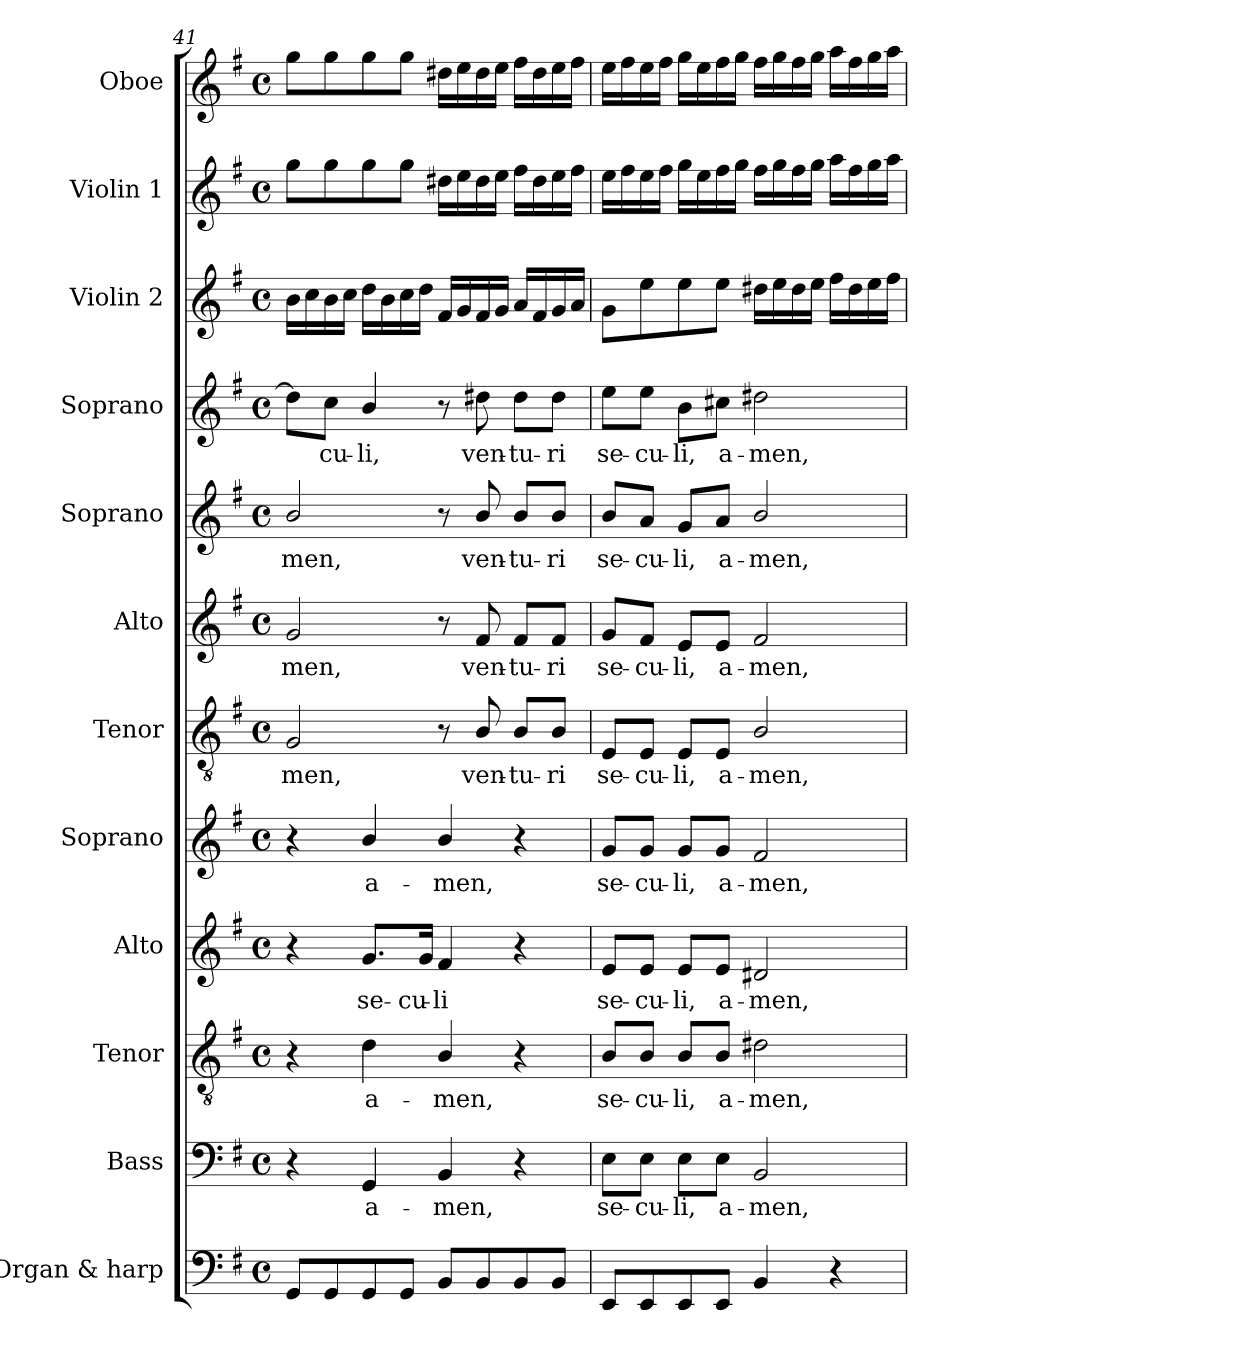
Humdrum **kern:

**kern	**kern	**text	**kern	**text	**kern	**text	**kern	**text	**kern	**text	**kern	**text	**kern	**text	**kern	**text	**kern	**kern	**kern
*part12	*part11	*part11	*part10	*part10	*part9	*part9	*part8	*part8	*part7	*part7	*part6	*part6	*part5	*part5	*part4	*part4	*part3	*part2	*part1
*staff12	*staff11	*staff11	*staff10	*staff10	*staff9	*staff9	*staff8	*staff8	*staff7	*staff7	*staff6	*staff6	*staff5	*staff5	*staff4	*staff4	*staff3	*staff2	*staff1
*I"Organ & harp	*I"Bass	*	*I"Tenor	*	*I"Alto	*	*I"Soprano	*	*I"Tenor	*	*I"Alto	*	*I"Soprano	*	*I"Soprano	*	*I"Violin 2	*I"Violin 1	*I"Oboe
*I'Org. & H.	*I'B.	*	*I'T.	*	*I'A.	*	*I'S.	*	*I'T.	*	*I'A.	*	*I'S.	*	*I'S.	*	*I'Vln. 2	*I'Vln. 1	*I'Ob.
!!LO:PB:g=z
*clefF4	*clefF4	*	*clefGv2	*	*clefG2	*	*clefG2	*	*clefGv2	*	*clefG2	*	*clefG2	*	*clefG2	*	*clefG2	*clefG2	*clefG2
*	*	*	*ITrd7c12	*	*	*	*	*	*ITrd7c12	*	*	*	*	*	*	*	*	*	*
*k[f#]	*k[f#]	*	*k[f#]	*	*k[f#]	*	*k[f#]	*	*k[f#]	*	*k[f#]	*	*k[f#]	*	*k[f#]	*	*k[f#]	*k[f#]	*k[f#]
*G:	*G:	*	*G:	*	*G:	*	*G:	*	*G:	*	*G:	*	*G:	*	*G:	*	*G:	*G:	*G:
*M4/4	*M4/4	*	*M4/4	*	*M4/4	*	*M4/4	*	*M4/4	*	*M4/4	*	*M4/4	*	*M4/4	*	*M4/4	*M4/4	*M4/4
*met(c)	*met(c)	*	*met(c)	*	*met(c)	*	*met(c)	*	*met(c)	*	*met(c)	*	*met(c)	*	*met(c)	*	*met(c)	*met(c)	*met(c)
=41	=41	=41	=41	=41	=41	=41	=41	=41	=41	=41	=41	=41	=41	=41	=41	=41	=41	=41	=41
!	!	!	!	!	!	!	!	!	!	!LO:LY:b:color=#000000	!	!	!	!	!	!	!	!	!
!	!	!	!	!	!	!	!	!	!	!	!	!LO:LY:b:color=#000000	!	!	!	!	!	!	!
!	!	!	!	!	!	!	!	!	!	!	!	!	!	!LO:LY:b:color=#000000	!	!	!	!	!
8GGi/L	4r	.	4r	.	4r	.	4r	.	2GGi/	-men,	2gi/	-men,	2bi/	-men,	8ddi\L]	.	16bi\LL	8ggi\L	8ggi\L
.	.	.	.	.	.	.	.	.	.	.	.	.	.	.	.	.	16cci\	.	.
!	!	!	!	!	!	!	!	!	!	!	!	!	!	!	!	!LO:LY:b:color=#000000	!	!	!
8GGi/	.	.	.	.	.	.	.	.	.	.	.	.	.	.	8cci\J	-cu-	16bi\	8ggi\	8ggi\
.	.	.	.	.	.	.	.	.	.	.	.	.	.	.	.	.	16cci\JJ	.	.
!	!	!LO:LY:b:color=#000000	!	!	!	!	!	!	!	!	!	!	!	!	!	!	!	!	!
!	!	!	!	!LO:LY:b:color=#000000	!	!	!	!	!	!	!	!	!	!	!	!	!	!	!
!	!	!	!	!	!	!LO:LY:b:color=#000000	!	!	!	!	!	!	!	!	!	!	!	!	!
!	!	!	!	!	!	!	!	!LO:LY:b:color=#000000	!	!	!	!	!	!	!	!	!	!	!
!	!	!	!	!	!	!	!	!	!	!	!	!	!	!	!	!LO:LY:b:color=#000000	!	!	!
8GGi/	4GGi/	a-	4Di\	a-	8.gi/L	se-	4bi/	a-	.	.	.	.	.	.	4bi/	-li,	16ddi\LL	8ggi\	8ggi\
.	.	.	.	.	.	.	.	.	.	.	.	.	.	.	.	.	16bi\	.	.
8GGi/J	.	.	.	.	.	.	.	.	.	.	.	.	.	.	.	.	16cci\	8ggi\J	8ggi\J
!	!	!	!	!	!	!LO:LY:b:color=#000000	!	!	!	!	!	!	!	!	!	!	!	!	!
.	.	.	.	.	16gi/Jk	-cu-	.	.	.	.	.	.	.	.	.	.	16ddi\JJ	.	.
!	!	!LO:LY:b:color=#000000	!	!	!	!	!	!	!	!	!	!	!	!	!	!	!	!	!
!	!	!	!	!LO:LY:b:color=#000000	!	!	!	!	!	!	!	!	!	!	!	!	!	!	!
!	!	!	!	!	!	!LO:LY:b:color=#000000	!	!	!	!	!	!	!	!	!	!	!	!	!
!	!	!	!	!	!	!	!	!LO:LY:b:color=#000000	!	!	!	!	!	!	!	!	!	!	!
8BBi/L	4BBi/	-men,	4BBi/	-men,	4f#i/	-li	4bi/	-men,	8r	.	8r	.	8r	.	8r	.	16f#i/LL	16dd#Xi\LL	16dd#Xi\LL
.	.	.	.	.	.	.	.	.	.	.	.	.	.	.	.	.	16gi/	16eei\	16eei\
!	!	!	!	!	!	!	!	!	!	!LO:LY:b:color=#000000	!	!	!	!	!	!	!	!	!
!	!	!	!	!	!	!	!	!	!	!	!	!LO:LY:b:color=#000000	!	!	!	!	!	!	!
!	!	!	!	!	!	!	!	!	!	!	!	!	!	!LO:LY:b:color=#000000	!	!	!	!	!
!	!	!	!	!	!	!	!	!	!	!	!	!	!	!	!	!LO:LY:b:color=#000000	!	!	!
8BBi/	.	.	.	.	.	.	.	.	8BBi/	ven-	8f#i/	ven-	8bi/	ven-	8dd#Xi\	ven-	16f#i/	16dd#i\	16dd#i\
.	.	.	.	.	.	.	.	.	.	.	.	.	.	.	.	.	16gi/JJ	16eei\JJ	16eei\JJ
!	!	!	!	!	!	!	!	!	!	!LO:LY:b:color=#000000	!	!	!	!	!	!	!	!	!
!	!	!	!	!	!	!	!	!	!	!	!	!LO:LY:b:color=#000000	!	!	!	!	!	!	!
!	!	!	!	!	!	!	!	!	!	!	!	!	!	!LO:LY:b:color=#000000	!	!	!	!	!
!	!	!	!	!	!	!	!	!	!	!	!	!	!	!	!	!LO:LY:b:color=#000000	!	!	!
8BBi/	4r	.	4r	.	4r	.	4r	.	8BBi/L	-tu-	8f#i/L	-tu-	8bi/L	-tu-	8dd#i\L	-tu-	16ai/LL	16ff#i\LL	16ff#i\LL
.	.	.	.	.	.	.	.	.	.	.	.	.	.	.	.	.	16f#i/	16dd#i\	16dd#i\
!	!	!	!	!	!	!	!	!	!	!LO:LY:b:color=#000000	!	!	!	!	!	!	!	!	!
!	!	!	!	!	!	!	!	!	!	!	!	!LO:LY:b:color=#000000	!	!	!	!	!	!	!
!	!	!	!	!	!	!	!	!	!	!	!	!	!	!LO:LY:b:color=#000000	!	!	!	!	!
!	!	!	!	!	!	!	!	!	!	!	!	!	!	!	!	!LO:LY:b:color=#000000	!	!	!
8BBi/J	.	.	.	.	.	.	.	.	8BBi/J	-ri	8f#i/J	-ri	8bi/J	-ri	8dd#i\J	-ri	16gi/	16eei\	16eei\
.	.	.	.	.	.	.	.	.	.	.	.	.	.	.	.	.	16ai/JJ	16ff#i\JJ	16ff#i\JJ
=42	=42	=42	=42	=42	=42	=42	=42	=42	=42	=42	=42	=42	=42	=42	=42	=42	=42	=42	=42
!	!	!LO:LY:b:color=#000000	!	!	!	!	!	!	!	!	!	!	!	!	!	!	!	!	!
!	!	!	!	!LO:LY:b:color=#000000	!	!	!	!	!	!	!	!	!	!	!	!	!	!	!
!	!	!	!	!	!	!LO:LY:b:color=#000000	!	!	!	!	!	!	!	!	!	!	!	!	!
!	!	!	!	!	!	!	!	!LO:LY:b:color=#000000	!	!	!	!	!	!	!	!	!	!	!
!	!	!	!	!	!	!	!	!	!	!LO:LY:b:color=#000000	!	!	!	!	!	!	!	!	!
!	!	!	!	!	!	!	!	!	!	!	!	!LO:LY:b:color=#000000	!	!	!	!	!	!	!
!	!	!	!	!	!	!	!	!	!	!	!	!	!	!LO:LY:b:color=#000000	!	!	!	!	!
!	!	!	!	!	!	!	!	!	!	!	!	!	!	!	!	!LO:LY:b:color=#000000	!	!	!
8EEi/L	8Ei\L	se-	8BBi/L	se-	8ei/L	se-	8gi/L	se-	8EEi/L	se-	8gi/L	se-	8bi/L	se-	8eei\L	se-	8gi\L	16eei\LL	16eei\LL
.	.	.	.	.	.	.	.	.	.	.	.	.	.	.	.	.	.	16ff#i\	16ff#i\
!	!	!LO:LY:b:color=#000000	!	!	!	!	!	!	!	!	!	!	!	!	!	!	!	!	!
!	!	!	!	!LO:LY:b:color=#000000	!	!	!	!	!	!	!	!	!	!	!	!	!	!	!
!	!	!	!	!	!	!LO:LY:b:color=#000000	!	!	!	!	!	!	!	!	!	!	!	!	!
!	!	!	!	!	!	!	!	!LO:LY:b:color=#000000	!	!	!	!	!	!	!	!	!	!	!
!	!	!	!	!	!	!	!	!	!	!LO:LY:b:color=#000000	!	!	!	!	!	!	!	!	!
!	!	!	!	!	!	!	!	!	!	!	!	!LO:LY:b:color=#000000	!	!	!	!	!	!	!
!	!	!	!	!	!	!	!	!	!	!	!	!	!	!LO:LY:b:color=#000000	!	!	!	!	!
!	!	!	!	!	!	!	!	!	!	!	!	!	!	!	!	!LO:LY:b:color=#000000	!	!	!
8EEi/	8Ei\J	-cu-	8BBi/J	-cu-	8ei/J	-cu-	8gi/J	-cu-	8EEi/J	-cu-	8f#i/J	-cu-	8ai/J	-cu-	8eei\J	-cu-	8eei\	16eei\	16eei\
.	.	.	.	.	.	.	.	.	.	.	.	.	.	.	.	.	.	16ff#i\JJ	16ff#i\JJ
!	!	!LO:LY:b:color=#000000	!	!	!	!	!	!	!	!	!	!	!	!	!	!	!	!	!
!	!	!	!	!LO:LY:b:color=#000000	!	!	!	!	!	!	!	!	!	!	!	!	!	!	!
!	!	!	!	!	!	!LO:LY:b:color=#000000	!	!	!	!	!	!	!	!	!	!	!	!	!
!	!	!	!	!	!	!	!	!LO:LY:b:color=#000000	!	!	!	!	!	!	!	!	!	!	!
!	!	!	!	!	!	!	!	!	!	!LO:LY:b:color=#000000	!	!	!	!	!	!	!	!	!
!	!	!	!	!	!	!	!	!	!	!	!	!LO:LY:b:color=#000000	!	!	!	!	!	!	!
!	!	!	!	!	!	!	!	!	!	!	!	!	!	!LO:LY:b:color=#000000	!	!	!	!	!
!	!	!	!	!	!	!	!	!	!	!	!	!	!	!	!	!LO:LY:b:color=#000000	!	!	!
8EEi/	8Ei\L	-li,	8BBi/L	-li,	8ei/L	-li,	8gi/L	-li,	8EEi/L	-li,	8ei/L	-li,	8gi/L	-li,	8bi\L	-li,	8eei\	16ggi\LL	16ggi\LL
.	.	.	.	.	.	.	.	.	.	.	.	.	.	.	.	.	.	16eei\	16eei\
!	!	!LO:LY:b:color=#000000	!	!	!	!	!	!	!	!	!	!	!	!	!	!	!	!	!
!	!	!	!	!LO:LY:b:color=#000000	!	!	!	!	!	!	!	!	!	!	!	!	!	!	!
!	!	!	!	!	!	!LO:LY:b:color=#000000	!	!	!	!	!	!	!	!	!	!	!	!	!
!	!	!	!	!	!	!	!	!LO:LY:b:color=#000000	!	!	!	!	!	!	!	!	!	!	!
!	!	!	!	!	!	!	!	!	!	!LO:LY:b:color=#000000	!	!	!	!	!	!	!	!	!
!	!	!	!	!	!	!	!	!	!	!	!	!LO:LY:b:color=#000000	!	!	!	!	!	!	!
!	!	!	!	!	!	!	!	!	!	!	!	!	!	!LO:LY:b:color=#000000	!	!	!	!	!
!	!	!	!	!	!	!	!	!	!	!	!	!	!	!	!	!LO:LY:b:color=#000000	!	!	!
8EEi/J	8Ei\J	a-	8BBi/J	a-	8ei/J	a-	8gi/J	a-	8EEi/J	a-	8ei/J	a-	8ai/J	a-	8cc#Xi\J	a-	8eei\J	16ff#i\	16ff#i\
.	.	.	.	.	.	.	.	.	.	.	.	.	.	.	.	.	.	16ggi\JJ	16ggi\JJ
!	!	!LO:LY:b:color=#000000	!	!	!	!	!	!	!	!	!	!	!	!	!	!	!	!	!
!	!	!	!	!LO:LY:b:color=#000000	!	!	!	!	!	!	!	!	!	!	!	!	!	!	!
!	!	!	!	!	!	!LO:LY:b:color=#000000	!	!	!	!	!	!	!	!	!	!	!	!	!
!	!	!	!	!	!	!	!	!LO:LY:b:color=#000000	!	!	!	!	!	!	!	!	!	!	!
!	!	!	!	!	!	!	!	!	!	!LO:LY:b:color=#000000	!	!	!	!	!	!	!	!	!
!	!	!	!	!	!	!	!	!	!	!	!	!LO:LY:b:color=#000000	!	!	!	!	!	!	!
!	!	!	!	!	!	!	!	!	!	!	!	!	!	!LO:LY:b:color=#000000	!	!	!	!	!
!	!	!	!	!	!	!	!	!	!	!	!	!	!	!	!	!LO:LY:b:color=#000000	!	!	!
4BBi/	2BBi/	-men,	2D#Xi\	-men,	2d#Xi/	-men,	2f#i/	-men,	2BBi/	-men,	2f#i/	-men,	2bi/	-men,	2dd#Xi\	-men,	16dd#Xi\LL	16ff#i\LL	16ff#i\LL
.	.	.	.	.	.	.	.	.	.	.	.	.	.	.	.	.	16eei\	16ggi\	16ggi\
.	.	.	.	.	.	.	.	.	.	.	.	.	.	.	.	.	16dd#i\	16ff#i\	16ff#i\
.	.	.	.	.	.	.	.	.	.	.	.	.	.	.	.	.	16eei\JJ	16ggi\JJ	16ggi\JJ
4r	.	.	.	.	.	.	.	.	.	.	.	.	.	.	.	.	16ff#i\LL	16aai\LL	16aai\LL
.	.	.	.	.	.	.	.	.	.	.	.	.	.	.	.	.	16dd#i\	16ff#i\	16ff#i\
.	.	.	.	.	.	.	.	.	.	.	.	.	.	.	.	.	16eei\	16ggi\	16ggi\
.	.	.	.	.	.	.	.	.	.	.	.	.	.	.	.	.	16ff#i\JJ	16aai\JJ	16aai\JJ
=	=	=	=	=	=	=	=	=	=	=	=	=	=	=	=	=	=	=	=
*-	*-	*-	*-	*-	*-	*-	*-	*-	*-	*-	*-	*-	*-	*-	*-	*-	*-	*-	*-
